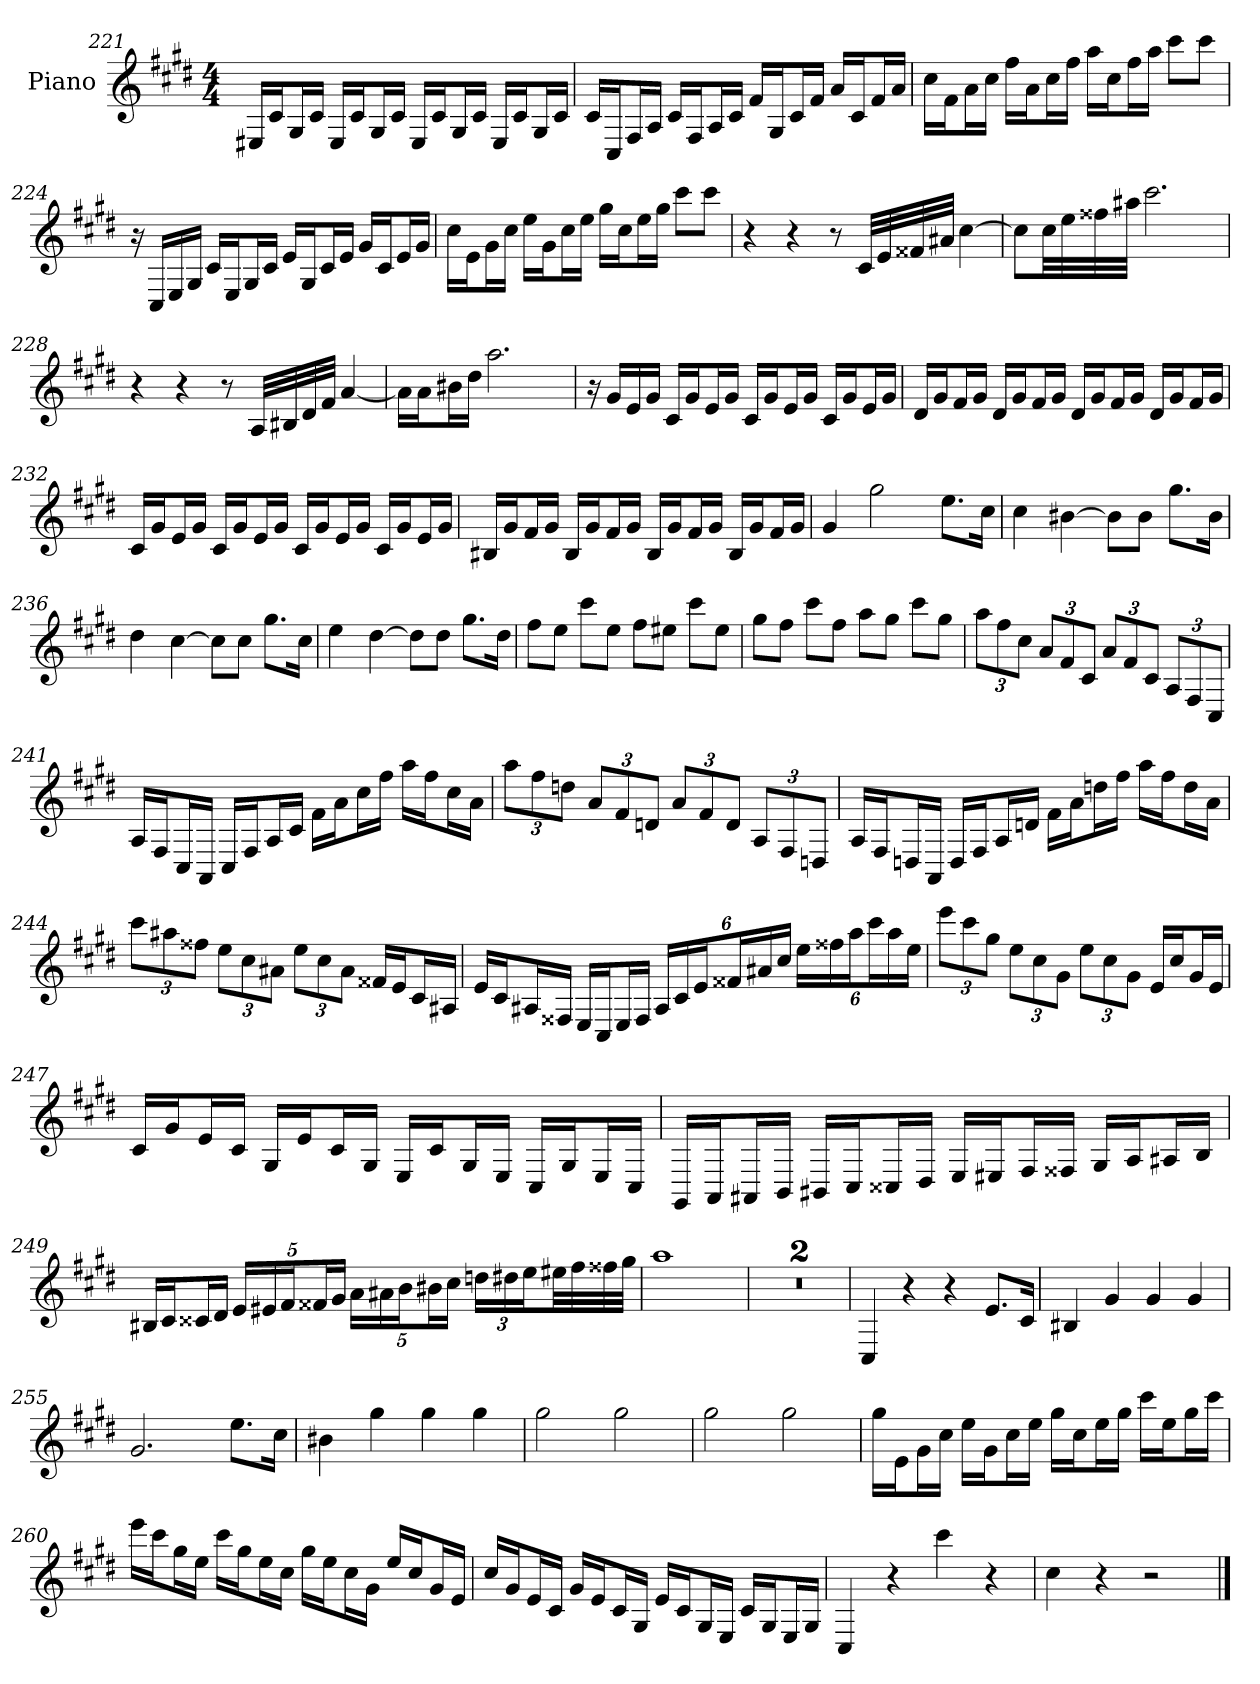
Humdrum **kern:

**kern
*part1
*staff1
*I"Piano
*I'Pno
*clefG2
*k[f#c#g#d#]
*c#:
*M4/4
=221
16E#X/LL
16c#/J
16G#/L
16c#/JJ
16E#/LL
16c#/J
16G#/L
16c#/JJ
16E#/LL
16c#/J
16G#/L
16c#/JJ
16E#/LL
16c#/J
16G#/L
16c#/JJ
=222
16c#/LL
16C#/J
16F#/L
16A/JJ
16c#/LL
16F#/J
16A/L
16c#/JJ
16f#/LL
16G#/J
16c#/L
16f#/JJ
16a/LL
16c#/J
16f#/L
16a/JJ
=223
16cc#\LL
16f#\J
16a\L
16cc#\JJ
16ff#\LL
16a\J
16cc#\L
16ff#\JJ
16aa\LL
16cc#\J
16ff#\L
16aa\JJ
8ccc#\L
8ccc#\J
=224
16r
16C#/LL
16E/
16G#/JJ
16c#/LL
16E/J
16G#/L
16c#/JJ
16e/LL
16G#/J
16c#/L
16e/JJ
16g#/LL
16c#/J
16e/L
16g#/JJ
=225
16cc#\LL
16e\J
16g#\L
16cc#\JJ
16ee\LL
16g#\J
16cc#\L
16ee\JJ
16gg#\LL
16cc#\J
16ee\L
16gg#\JJ
8ccc#\L
8ccc#\J
=226
4r
4r
8r
32c#/LLL
32e/
32f##X/
32a#X/JJJ
[4cc#
=227
8cc#\L]
32cc#\LL
32ee\
32ff##X\
32aa#X\JJJ
2.ccc#
=228
4r
4r
8r
32A/LLL
32B#X/
32d#/
32f#/JJJ
[4a
=229
16a\LL]
16a\J
16b#X\L
16dd#\JJ
2.aa
=230
16r
16g#/LL
16e/
16g#/JJ
16c#/LL
16g#/J
16e/L
16g#/JJ
16c#/LL
16g#/J
16e/L
16g#/JJ
16c#/LL
16g#/J
16e/L
16g#/JJ
=231
16d#/LL
16g#/J
16f#/L
16g#/JJ
16d#/LL
16g#/J
16f#/L
16g#/JJ
16d#/LL
16g#/J
16f#/L
16g#/JJ
16d#/LL
16g#/J
16f#/L
16g#/JJ
=232
16c#/LL
16g#/J
16e/L
16g#/JJ
16c#/LL
16g#/J
16e/L
16g#/JJ
16c#/LL
16g#/J
16e/L
16g#/JJ
16c#/LL
16g#/J
16e/L
16g#/JJ
=233
16B#X/LL
16g#/J
16f#/L
16g#/JJ
16B#/LL
16g#/J
16f#/L
16g#/JJ
16B#/LL
16g#/J
16f#/L
16g#/JJ
16B#/LL
16g#/J
16f#/L
16g#/JJ
=234
4g#
2gg#
8.ee\L
16cc#\Jk
=235
4cc#
[4b#X
8b#\L]
8b#\J
8.gg#\L
16b#\Jk
=236
4dd#
[4cc#
8cc#\L]
8cc#\J
8.gg#\L
16cc#\Jk
=237
4ee
[4dd#
8dd#\L]
8dd#\J
8.gg#\L
16dd#\Jk
=238
8ff#\L
8ee\J
8ccc#\L
8ee\J
8ff#\L
8ee#X\J
8ccc#\L
8ee#\J
=239
8gg#\L
8ff#\J
8ccc#\L
8ff#\J
8aa\L
8gg#\J
8ccc#\L
8gg#\J
=240
12aa\L
12ff#\
12cc#\J
12a/L
12f#/
12c#/J
12a/L
12f#/
12c#/J
12A/L
12F#/
12C#/J
=241
16A/LL
16F#/J
16C#/L
16AA/JJ
16C#/LL
16F#/J
16A/L
16c#/JJ
16f#\LL
16a\J
16cc#\L
16ff#\JJ
16aa\LL
16ff#\J
16cc#\L
16a\JJ
=242
12aa\L
12ff#\
12ddn\J
12a/L
12f#/
12dn/J
12a/L
12f#/
12d/J
12A/L
12F#/
12Dn/J
=243
16A/LL
16F#/J
16Dn/L
16AA/JJ
16D/LL
16F#/J
16A/L
16dn/JJ
16f#\LL
16a\J
16ddn\L
16ff#\JJ
16aa\LL
16ff#\J
16dd\L
16a\JJ
=244
12ccc#\L
12aa#X\
12ff##X\J
12ee\L
12cc#\
12a#X\J
12ee\L
12cc#\
12a#\J
16f##X/LL
16e/J
16c#/L
16A#X/JJ
=245
16e/LL
16c#/J
16A#X/L
16F##X/JJ
16E/LL
16C#/J
16E/L
16F##/JJ
24A#/LL
24c#/
24e/J
24f##X/L
24a#X/
24cc#/JJ
24ee\LL
24ff##X\
24aa\J
24ccc#\L
24aa\
24ee\JJ
=246
12eee\L
12ccc#\
12gg#\J
12ee\L
12cc#\
12g#\J
12ee\L
12cc#\
12g#\J
16e/LL
16cc#/J
16g#/L
16e/JJ
=247
16c#/LL
16g#/J
16e/L
16c#/JJ
16G#/LL
16e/J
16c#/L
16G#/JJ
16E/LL
16c#/J
16G#/L
16E/JJ
16C#/LL
16G#/J
16E/L
16C#/JJ
=248
16GG#/LL
16AA/J
16AA#X/L
16BB/JJ
16BB#X/LL
16C#/J
16C##X/L
16D#/JJ
16E/LL
16E#X/J
16F#/L
16F##X/JJ
16G#/LL
16A/J
16A#X/L
16B/JJ
=249
16B#X/LL
16c#/J
16c##X/L
16d#/JJ
20e/LL
20e#X/
20f#/J
20f##X/L
20g#/JJ
20a\LL
20a#X\
20b\J
20b#X\L
20cc#\JJ
24ddn\LL
24dd#X\
24ee\J
32ee#X\LL
32ff#\
32ff##X\
32gg#\JJJ
=250
1aa
=251
1r
=252
1r
=253
4C#
4r
4r
8.e/L
16c#/Jk
=254
4B#X
4g#
4g#
4g#
=255
2.g#
8.ee\L
16cc#\Jk
=256
4b#X
4gg#
4gg#
4gg#
=257
2gg#
2gg#
=258
2gg#
2gg#
=259
16gg#\LL
16e\J
16g#\L
16cc#\JJ
16ee\LL
16g#\J
16cc#\L
16ee\JJ
16gg#\LL
16cc#\J
16ee\L
16gg#\JJ
16ccc#\LL
16ee\J
16gg#\L
16ccc#\JJ
=260
16eee\LL
16ccc#\J
16gg#\L
16ee\JJ
16ccc#\LL
16gg#\J
16ee\L
16cc#\JJ
16gg#\LL
16ee\J
16cc#\L
16g#\JJ
16ee/LL
16cc#/J
16g#/L
16e/JJ
=261
16cc#/LL
16g#/J
16e/L
16c#/JJ
16g#/LL
16e/J
16c#/L
16G#/JJ
16e/LL
16c#/J
16G#/L
16E/JJ
16c#/LL
16G#/J
16E/L
16G#/JJ
=262
4C#
4r
4ccc#
4r
=263
4cc#
4r
2r
==
*-
